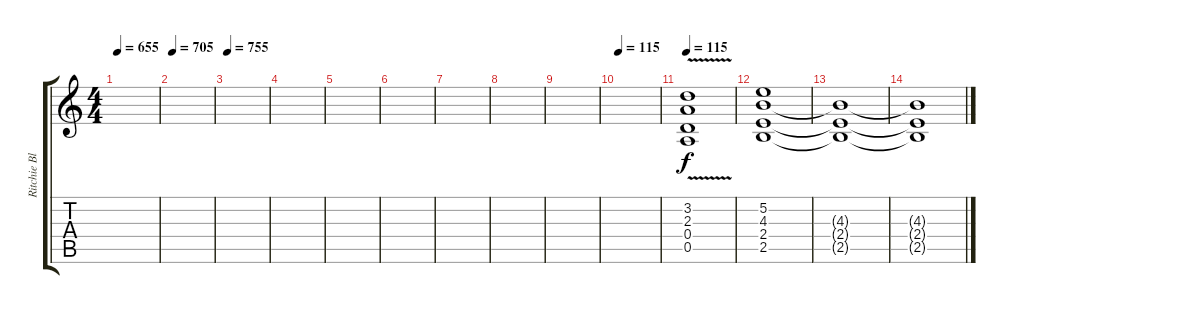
\track ("Ritchie Blackmore" "Ritchie Bl") {instrument distortionguitar}
\staff {score tabs}
\tuning (E4 B3 G3 D3 A2 E2) {hide}
\ts (4 4)
\tempo 655
\clef g2
\ks c
|
\tempo 705
|
\tempo 755
|
|
|
|
|
|
|
\tempo 115
|
\tempo 115
(3.2 2.3 0.4 0.5{v}).1 |
(5.2 4.3 2.4 2.5).1{volume 0} |
(4.3{t} 2.4{t} 2.5{t}).1 |
(4.3{t} 2.4{t} 2.5{t}).1
